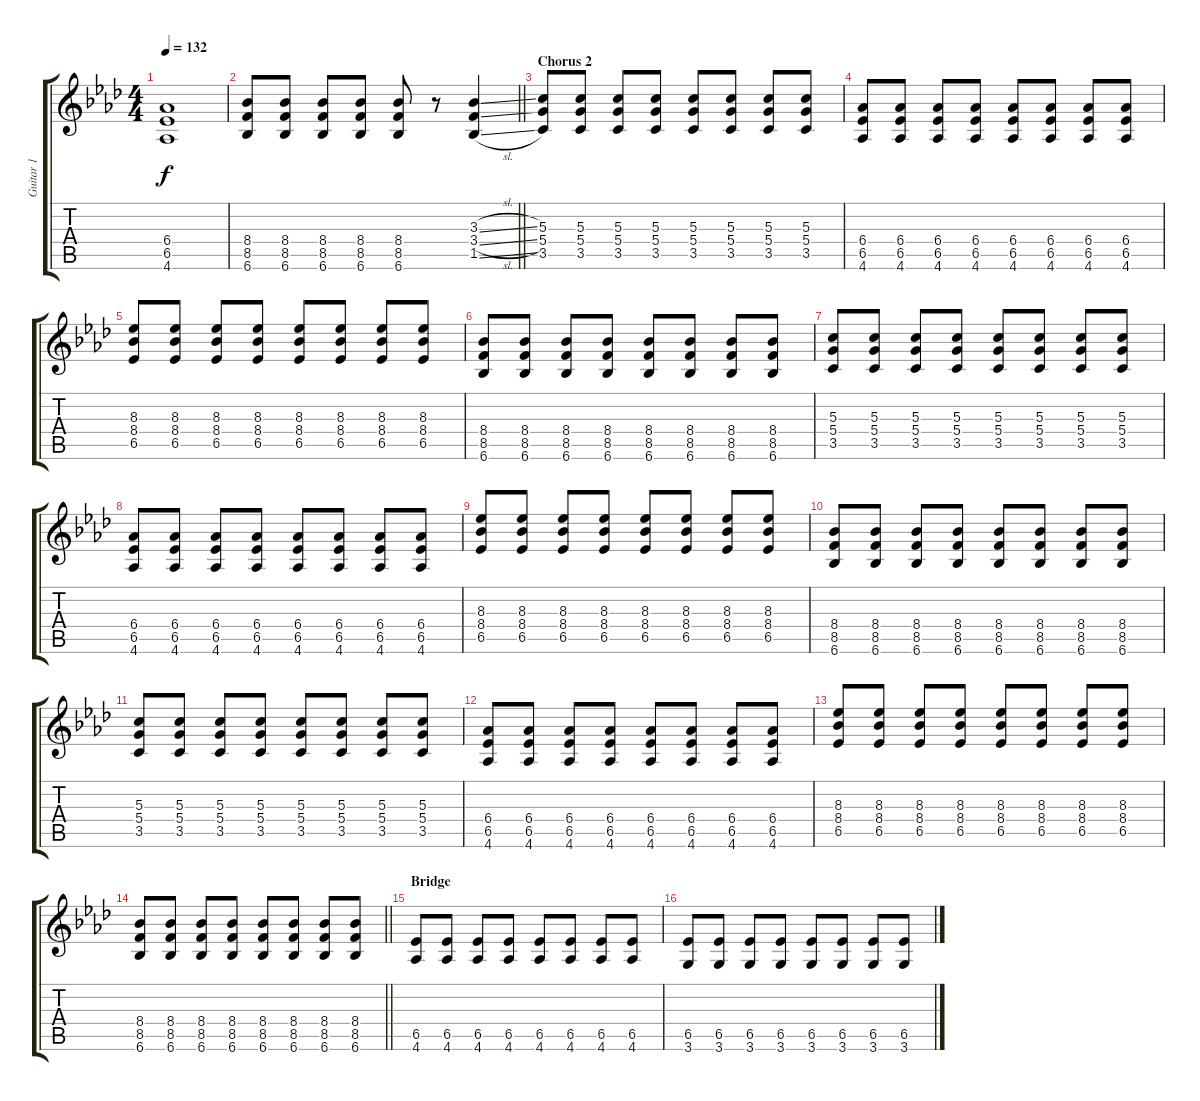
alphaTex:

\track ("Guitar 1" "Guitar 1") {instrument distortionguitar}
\staff {score tabs}
\tuning (E4 B3 G3 D3 A2 E2) {hide}
\ts (4 4)
\tempo 132
\clef g2
\ks ab
(6.4 6.5 4.6).1{dy f} |
\barLineRight lightlight
(8.4 8.5 6.6).8 (8.4 8.5 6.6).8 (8.4 8.5 6.6).8 (8.4 8.5 6.6).8 (8.4 8.5 6.6).8 r.8 (3.3{sl} 3.4{sl} 1.5{sl}).4 |
\section ("" "Chorus 2")
(5.3 5.4 3.5).8 (5.3 5.4 3.5).8 (5.3 5.4 3.5).8 (5.3 5.4 3.5).8 (5.3 5.4 3.5).8 (5.3 5.4 3.5).8 (5.3 5.4 3.5).8 (5.3 5.4 3.5).8 |
(6.4 6.5 4.6).8 (6.4 6.5 4.6).8 (6.4 6.5 4.6).8 (6.4 6.5 4.6).8 (6.4 6.5 4.6).8 (6.4 6.5 4.6).8 (6.4 6.5 4.6).8 (6.4 6.5 4.6).8 |
(8.3 8.4 6.5).8 (8.3 8.4 6.5).8 (8.3 8.4 6.5).8 (8.3 8.4 6.5).8 (8.3 8.4 6.5).8 (8.3 8.4 6.5).8 (8.3 8.4 6.5).8 (8.3 8.4 6.5).8 |
(8.4 8.5 6.6).8 (8.4 8.5 6.6).8 (8.4 8.5 6.6).8 (8.4 8.5 6.6).8 (8.4 8.5 6.6).8 (8.4 8.5 6.6).8 (8.4 8.5 6.6).8 (8.4 8.5 6.6).8 |
(5.3 5.4 3.5).8 (5.3 5.4 3.5).8 (5.3 5.4 3.5).8 (5.3 5.4 3.5).8 (5.3 5.4 3.5).8 (5.3 5.4 3.5).8 (5.3 5.4 3.5).8 (5.3 5.4 3.5).8 |
(6.4 6.5 4.6).8 (6.4 6.5 4.6).8 (6.4 6.5 4.6).8 (6.4 6.5 4.6).8 (6.4 6.5 4.6).8 (6.4 6.5 4.6).8 (6.4 6.5 4.6).8 (6.4 6.5 4.6).8 |
(8.3 8.4 6.5).8 (8.3 8.4 6.5).8 (8.3 8.4 6.5).8 (8.3 8.4 6.5).8 (8.3 8.4 6.5).8 (8.3 8.4 6.5).8 (8.3 8.4 6.5).8 (8.3 8.4 6.5).8 |
(8.4 8.5 6.6).8 (8.4 8.5 6.6).8 (8.4 8.5 6.6).8 (8.4 8.5 6.6).8 (8.4 8.5 6.6).8 (8.4 8.5 6.6).8 (8.4 8.5 6.6).8 (8.4 8.5 6.6).8 |
(5.3 5.4 3.5).8 (5.3 5.4 3.5).8 (5.3 5.4 3.5).8 (5.3 5.4 3.5).8 (5.3 5.4 3.5).8 (5.3 5.4 3.5).8 (5.3 5.4 3.5).8 (5.3 5.4 3.5).8 |
(6.4 6.5 4.6).8 (6.4 6.5 4.6).8 (6.4 6.5 4.6).8 (6.4 6.5 4.6).8 (6.4 6.5 4.6).8 (6.4 6.5 4.6).8 (6.4 6.5 4.6).8 (6.4 6.5 4.6).8 |
(8.3 8.4 6.5).8 (8.3 8.4 6.5).8 (8.3 8.4 6.5).8 (8.3 8.4 6.5).8 (8.3 8.4 6.5).8 (8.3 8.4 6.5).8 (8.3 8.4 6.5).8 (8.3 8.4 6.5).8 |
\barLineRight lightlight
(8.4 8.5 6.6).8 (8.4 8.5 6.6).8 (8.4 8.5 6.6).8 (8.4 8.5 6.6).8 (8.4 8.5 6.6).8 (8.4 8.5 6.6).8 (8.4 8.5 6.6).8 (8.4 8.5 6.6).8 |
\section ("" "Bridge")
(6.5 4.6).8 (6.5 4.6).8 (6.5 4.6).8 (6.5 4.6).8 (6.5 4.6).8 (6.5 4.6).8 (6.5 4.6).8 (6.5 4.6).8 |
(6.5 3.6).8 (6.5 3.6).8 (6.5 3.6).8 (6.5 3.6).8 (6.5 3.6).8 (6.5 3.6).8 (6.5 3.6).8 (6.5 3.6).8
